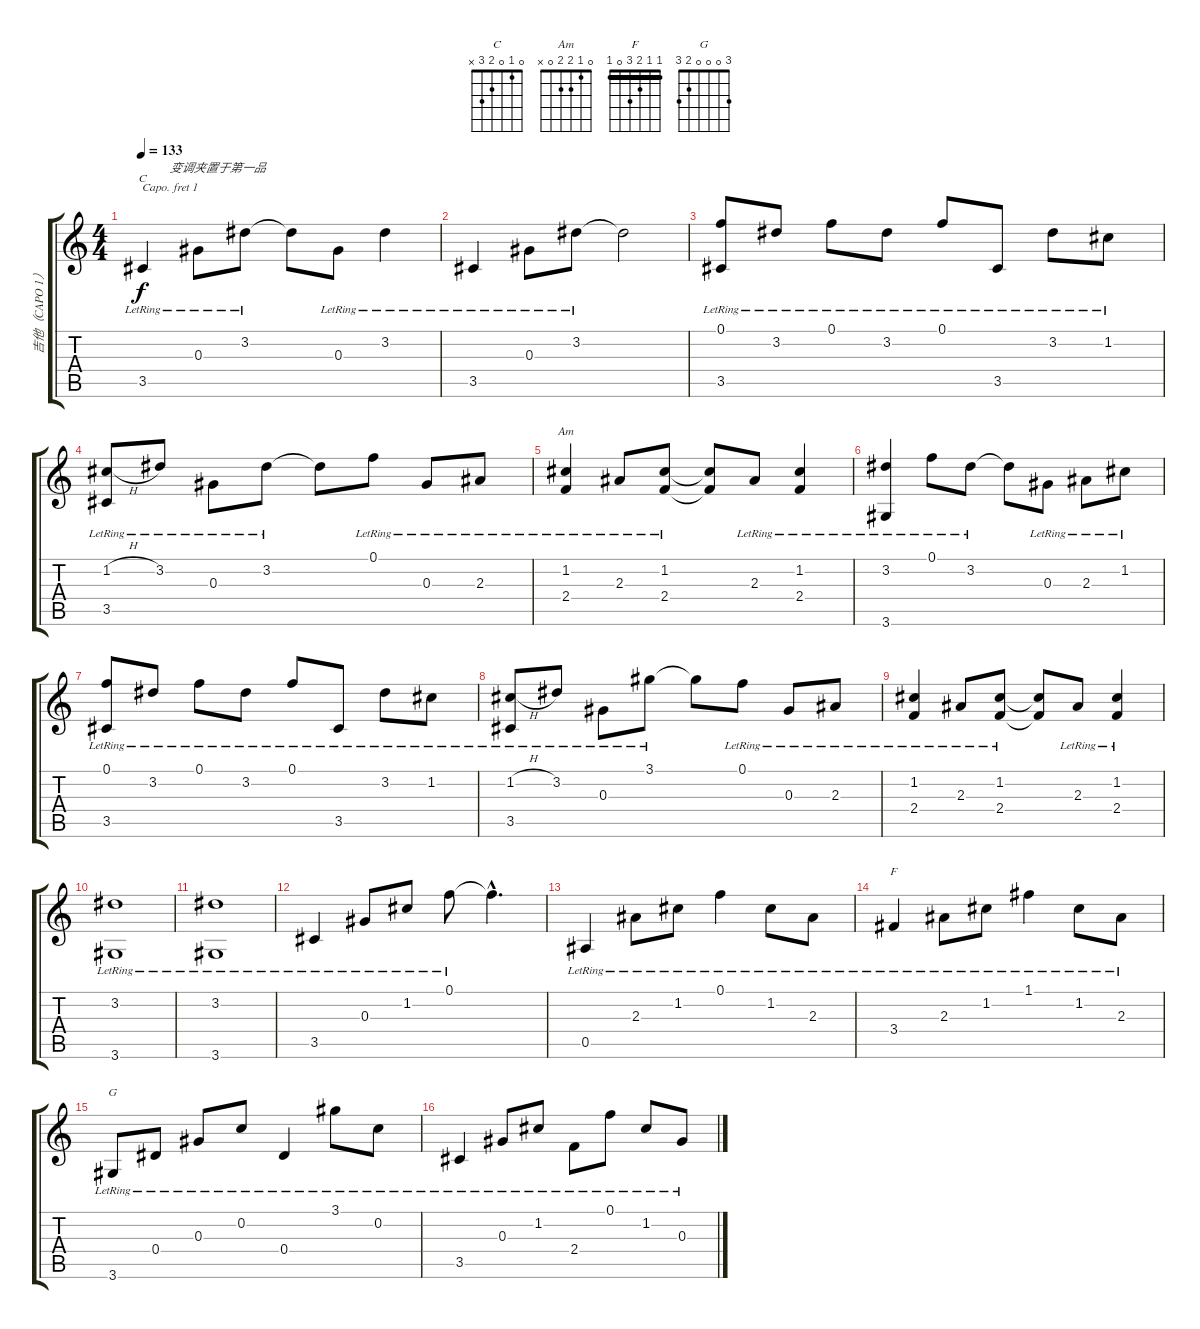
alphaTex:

\track ("吉他（CAPO 1）" "吉他（CAPO 1）") {instrument acousticguitarsteel}
\staff {score tabs}
\capo 1
\tuning (E4 B3 G3 D3 A2 E2) {hide}
\chord ("C" 0 1 0 2 3 x)
\chord ("Am" 0 1 2 2 0 x)
\chord ("F" 1 1 2 3 0 1) {barre 1}
\chord ("G" 3 0 0 0 2 3)
\ts (4 4)
\tempo 133
\clef g2
\ks c
3.5{lr}.4{ch "C" txt "         变调夹置于第一品" dy f instrument acousticguitarsteel} 0.3{lr}.8 3.2{lr}.8 3.2{t}.8 0.3{lr}.8 3.2{lr}.4 |
3.5{lr}.4 0.3{lr}.8 3.2{lr}.8 3.2{t}.2 |
(0.1{lr} 3.5{lr}).8 3.2{lr}.8 0.1{lr}.8 3.2{lr}.8 0.1{lr}.8 3.5{lr}.8 3.2{lr}.8 1.2{lr}.8 |
(1.2{h} 3.5{lr}).8 3.2{lr}.8 0.3{lr}.8 3.2{lr}.8 3.2{t}.8 0.1{lr}.8 0.3{lr}.8 2.3{lr}.8 |
(1.2{lr} 2.4{lr}).4{ch "Am"} 2.3{lr}.8 (1.2{lr} 2.4{lr}).8 (1.2{t} 2.4{t}).8 2.3{lr}.8 (1.2{lr} 2.4{lr}).4 |
(3.2{lr} 3.6{lr}).4 0.1{lr}.8 3.2{lr}.8 3.2{t}.8 0.3{lr}.8 2.3{lr}.8 1.2{lr}.8 |
(0.1{lr} 3.5{lr}).8 3.2{lr}.8 0.1{lr}.8 3.2{lr}.8 0.1{lr}.8 3.5{lr}.8 3.2{lr}.8 1.2{lr}.8 |
(1.2{h} 3.5{lr}).8 3.2{lr}.8 0.3{lr}.8 3.1{lr}.8 3.1{t}.8 0.1{lr}.8 0.3{lr}.8 2.3{lr}.8 |
(1.2{lr} 2.4{lr}).4 2.3{lr}.8 (1.2{lr} 2.4{lr}).8 (1.2{t} 2.4{t}).8 2.3{lr}.8 (1.2{lr} 2.4{lr}).4 |
(3.2{lr} 3.6{lr}).1 |
(3.2{lr} 3.6{lr}).1 |
3.5{lr}.4 0.3{lr}.8 1.2{lr}.8 0.1{lr}.8 0.1{hac t}.4{d} |
0.5{lr}.4 2.3{lr}.8 1.2{lr}.8 0.1{lr}.4 1.2{lr}.8 2.3{lr}.8 |
3.4{lr}.4{ch "F"} 2.3{lr}.8 1.2{lr}.8 1.1{lr}.4 1.2{lr}.8 2.3{lr}.8 |
3.6{lr}.8{ch "G"} 0.4{lr}.8 0.3{lr}.8 0.2{lr}.8 0.4{lr}.4 3.1{lr}.8 0.2{lr}.8 |
3.5{lr}.4 0.3{lr}.8 1.2{lr}.8 2.4{lr}.8 0.1{lr}.8 1.2{lr}.8 0.3{lr}.8
